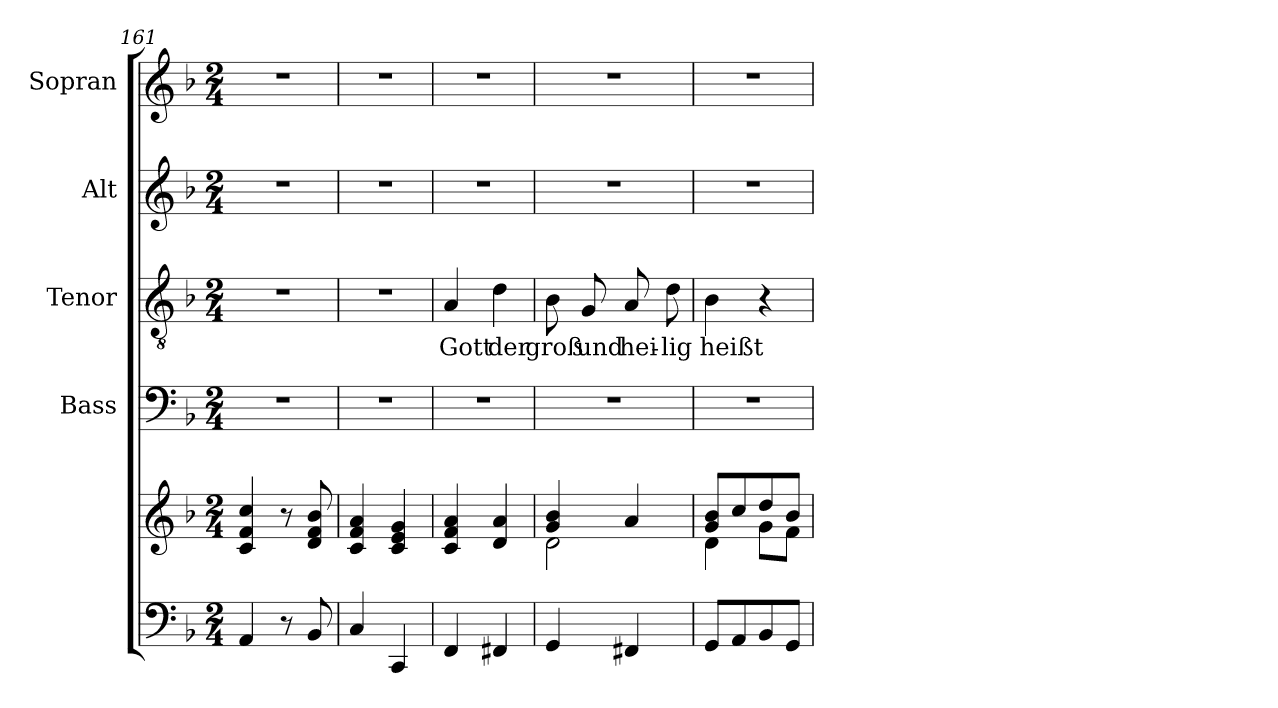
**kern	**kern	**kern	**kern	**text	**kern	**kern
*part5	*part5	*part4	*part3	*part3	*part2	*part1
*staff6	*staff5	*staff4	*staff3	*staff3	*staff2	*staff1
*	*	*I"Bass	*I"Tenor	*	*I"Alt	*I"Sopran
*	*	*I'B.	*I'T.	*	*I'A.	*I'S.
*clefF4	*clefG2	*clefF4	*clefGv2	*	*clefG2	*clefG2
*k[b-]	*k[b-]	*k[b-]	*k[b-]	*	*k[b-]	*k[b-]
*F:	*F:	*F:	*F:	*	*F:	*F:
*M2/4	*M2/4	*M2/4	*M2/4	*	*M2/4	*M2/4
=161	=161	=161	=161	=161	=161	=161
4AA/	4c/ 4f/ 4cc/	2r	2r	.	2r	2r
8r	8r	.	.	.	.	.
8BB-/	8d/ 8f/ 8b-/	.	.	.	.	.
!!LO:PB:g=z
=162	=162	=162	=162	=162	=162	=162
4C/	4c/ 4f/ 4a/	2r	2r	.	2r	2r
4CC/	4c/ 4e/ 4g/	.	.	.	.	.
=163	=163	=163	=163	=163	=163	=163
!	!	!	!	!LO:LY:b	!	!
4FF/	4c/ 4f/ 4a/	2r	4A/	Gott	2r	2r
!	!	!	!	!LO:LY:b	!	!
4FF#X/	4d/ 4a/	.	4d\	der	.	.
=164	=164	=164	=164	=164	=164	=164
*	*^	*	*	*	*	*
!	!	!	!	!	!LO:LY:b	!	!
4GG/	4g/ 4b-/	2d\	2r	8B-\	groß	2r	2r
!	!	!	!	!	!LO:LY:b	!	!
.	.	.	.	8G/	und	.	.
!	!	!	!	!	!LO:LY:b	!	!
4FF#X/	4a/	.	.	8A/	hei-	.	.
!	!	!	!	!	!LO:LY:b	!	!
.	.	.	.	8d\	-lig	.	.
=165	=165	=165	=165	=165	=165	=165	=165
!	!	!	!	!	!LO:LY:b	!	!
8GG/L	8g/ 8b-/L	4d\	2r	4B-\	heißt	2r	2r
8AA/	8cc/	.	.	.	.	.	.
8BB-/	8dd/	8g\L	.	4r	.	.	.
8GG/J	8b-/J	8f\J	.	.	.	.	.
*	*v	*v	*	*	*	*	*
=	=	=	=	=	=	=
*-	*-	*-	*-	*-	*-	*-
